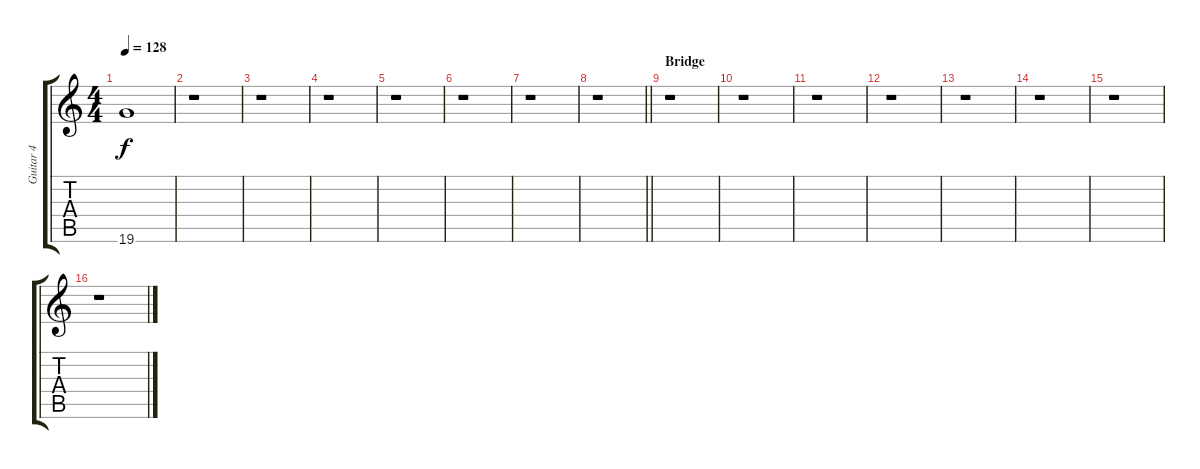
\track ("Guitar 4" "Guitar 4") {instrument electricguitarjazz}
\staff {score tabs}
\tuning (D4 A3 F3 C3 G2 C2) {hide}
\ts (4 4)
\tempo 128
\clef g2
\ks c
19.6{t}.1{dy f} |
r.1 |
r.1 |
r.1 |
r.1 |
r.1 |
r.1 |
\barLineRight lightlight
r.1 |
\section ("" "Bridge")
r.1 |
r.1 |
r.1 |
r.1 |
r.1 |
r.1 |
r.1 |
r.1
